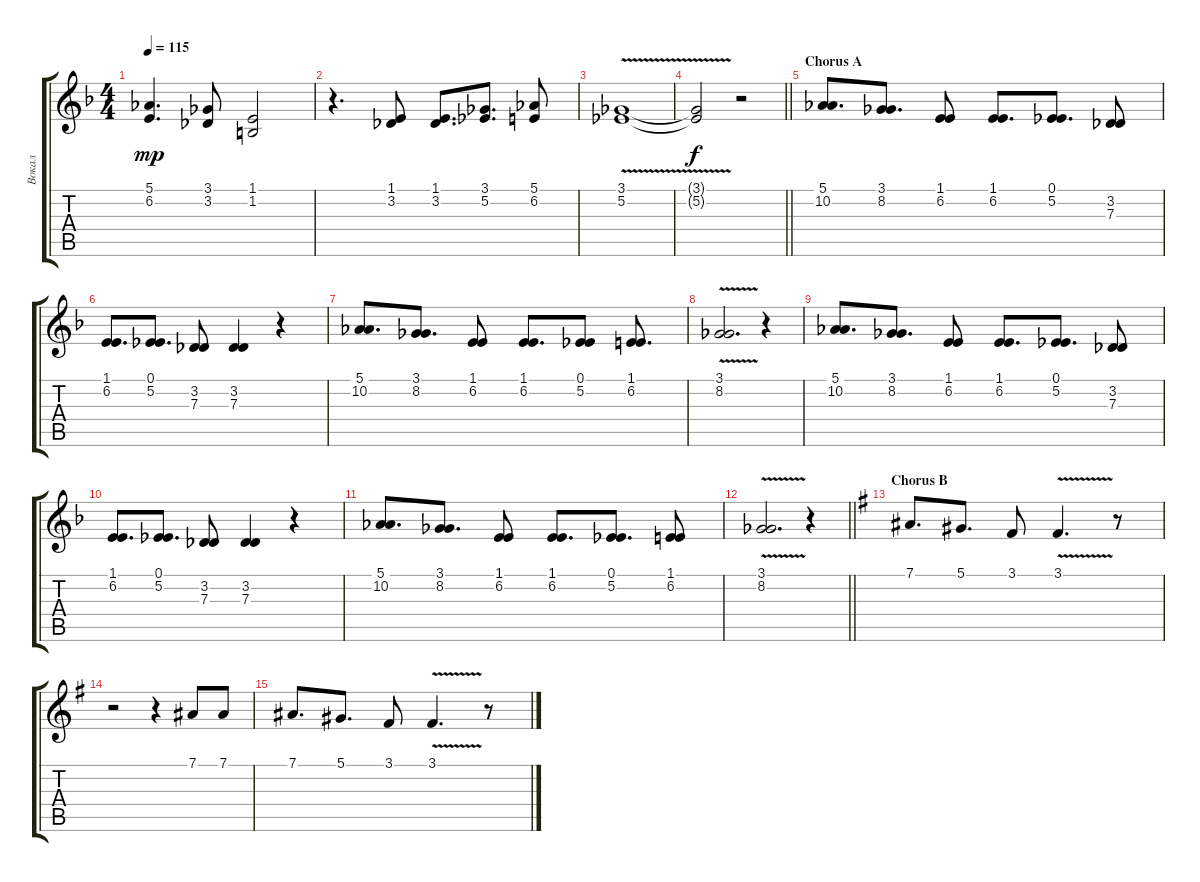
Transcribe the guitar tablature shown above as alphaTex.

\track ("Вокал" "Вокал") {instrument trumpet}
\staff {score tabs}
\tuning (Eb4 Bb3 Gb3 Db3 Ab2 Eb2) {hide}
\ts (4 4)
\tempo 115
\clef g2
\ks dminor
(5.1 6.2).4{d dy mp} (3.1 3.2).8 (1.1 1.2).2 |
r.4{d} (1.1 3.2).8 (1.1 3.2).8{d} (3.1 5.2).8{d} (5.1 6.2).8 |
(3.1{v} 5.2).1 |
\barLineRight lightlight
(3.1{t} 5.2{t}).2{dy f} r.2 |
\section ("" "Chorus A")
(5.1 10.2).8{d} (3.1 8.2).8{d} (1.1 6.2).8 (1.1 6.2).8{d} (0.1 5.2).8{d} (3.2 7.3).8 |
(1.1 6.2).8{d} (0.1 5.2).8{d} (3.2 7.3).8 (3.2 7.3).4 r.4 |
(5.1 10.2).8{d} (3.1 8.2).8{d} (1.1 6.2).8 (1.1 6.2).8{d} (0.1 5.2).8 (1.1 6.2).8{d} |
(3.1{v} 8.2{v}).2{d} r.4 |
(5.1 10.2).8{d} (3.1 8.2).8{d} (1.1 6.2).8 (1.1 6.2).8{d} (0.1 5.2).8{d} (3.2 7.3).8 |
(1.1 6.2).8{d} (0.1 5.2).8{d} (3.2 7.3).8 (3.2 7.3).4 r.4 |
(5.1 10.2).8{d} (3.1 8.2).8{d} (1.1 6.2).8 (1.1 6.2).8{d} (0.1 5.2).8{d} (1.1 6.2).8 |
\barLineRight lightlight
(3.1{v} 8.2{v}).2{d} r.4 |
\section ("" "Chorus B")
\ks eminor
7.1.8{d} 5.1.8{d} 3.1.8 3.1{v}.4{d} r.8 |
r.2 r.4 7.1.8 7.1.8 |
7.1.8{d} 5.1.8{d} 3.1.8 3.1{v}.4{d} r.8
